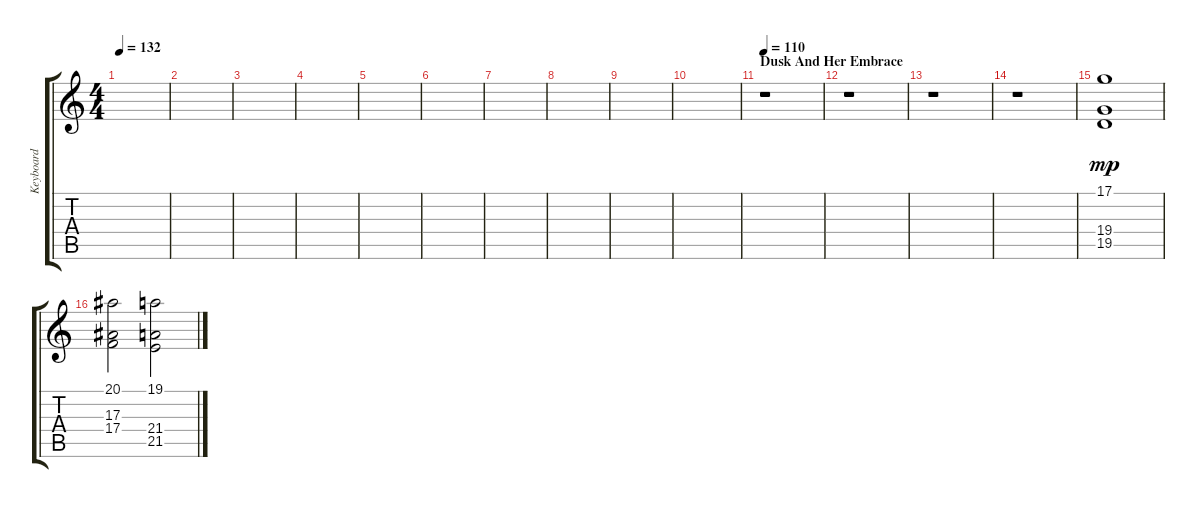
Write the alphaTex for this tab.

\track ("Keyboard" "Keyboard") {instrument synthstrings1}
\staff {score tabs}
\tuning (D4 A3 F3 C3 G2 D2) {hide}
\ts (4 4)
\tempo 132
\clef g2
\ks c
|
|
|
|
|
|
|
|
|
|
\section ("" "Dusk And Her Embrace")
\tempo 110
r.1{volume 11 instrument fx2soundtrack} |
r.1 |
r.1 |
r.1 |
(17.1 19.4 19.5).1{dy mp} |
(20.1 17.3 17.4).2 (19.1 21.4 21.5).2
